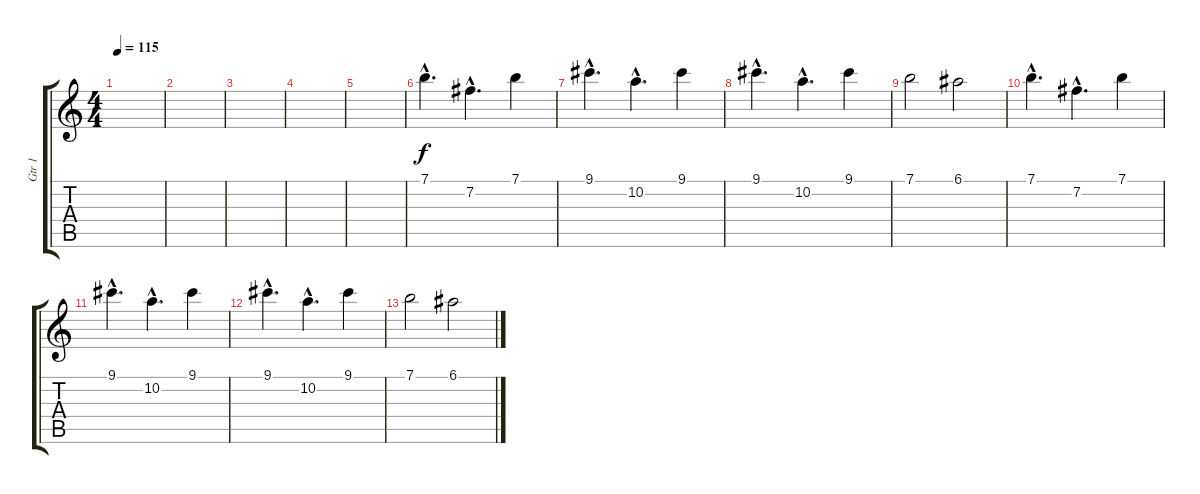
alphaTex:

\track ("Gtr 1" "Gtr 1") {instrument electricguitarjazz}
\staff {score tabs}
\tuning (E4 B3 G3 D3 A2 E2) {hide}
\ts (4 4)
\tempo 115
\clef g2
\ks c
|
|
|
|
|
7.1{hac}.4{d volume 8 instrument electricguitarjazz} 7.2{hac}.4{d volume 13} 7.1.4 |
9.1{hac}.4{d} 10.2{hac}.4{d} 9.1.4 |
9.1{hac}.4{d} 10.2{hac}.4{d} 9.1.4 |
7.1.2 6.1.2 |
7.1{hac}.4{d instrument electricguitarjazz} 7.2{hac}.4{d} 7.1.4 |
9.1{hac}.4{d} 10.2{hac}.4{d} 9.1.4 |
9.1{hac}.4{d} 10.2{hac}.4{d} 9.1.4 |
7.1.2 6.1.2
